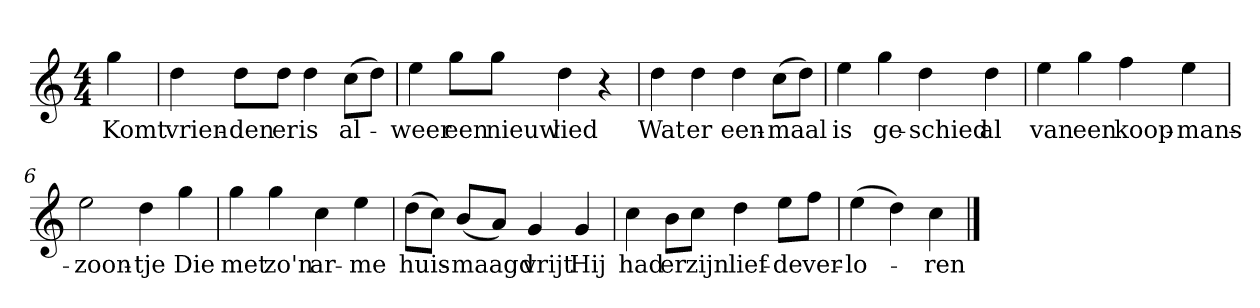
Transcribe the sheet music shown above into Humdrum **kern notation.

**kern	**text
*part1	*part1
*staff1	*staff1
*clefG2	*
*k[]	*
*C:	*
*M4/4	*
*MM120	*
=	=
4gg	Komt
=1	=1
4dd	vrien-
8dd\L	-den
8dd\J	er
4dd	is
(8cc\L	al-
8dd\J)	.
=2	=2
4ee	-weer
8gg\L	een
8gg\J	nieuw
4dd	lied
4r	.
=3	=3
4dd	Wat
4dd	er
4dd	een-
(8cc\L	-maal
8dd\J)	.
=4	=4
4ee	is
4gg	ge-
4dd	-schied
4dd	al
=5	=5
4ee	van
4gg	een
4ff	koop-
4ee	-mans-
=6	=6
2ee	-zoon-
4dd	-tje
4gg	Die
=7	=7
4gg	met
4gg	zo'n
4cc	ar-
4ee	-me
=8	=8
(8dd\L	huis-
8cc\J)	.
(8b/L	-maagd
8a/J)	.
4g	vrijt
4g	Hij
=9	=9
4cc	had
8b\L	er
8cc\J	zijn
4dd	lief-
8ee\L	-de
8ff\J	ver-
=10	=10
(4ee	-lo-
4dd)	.
4cc	-ren
==	==
*-	*-
